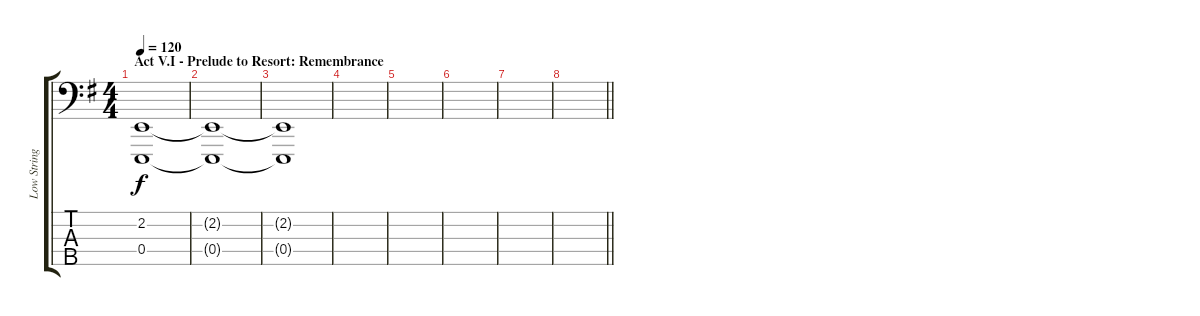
\track ("Low Strings Standard" "Low String") {instrument stringensemble1}
\staff {score tabs}
\tuning (G2 D2 A1 E1 B0) {hide}
\ts (4 4)
\section ("" "Act V.I - Prelude to Resort: Remembrance")
\tempo 120
\clef f4
\ks eminor
(2.2{t} 0.4{t}).1{dy f volume 0} |
(2.2{t} 0.4{t}).1 |
(2.2{t} 0.4{t}).1 |
|
|
|
|
\barLineRight lightlight
